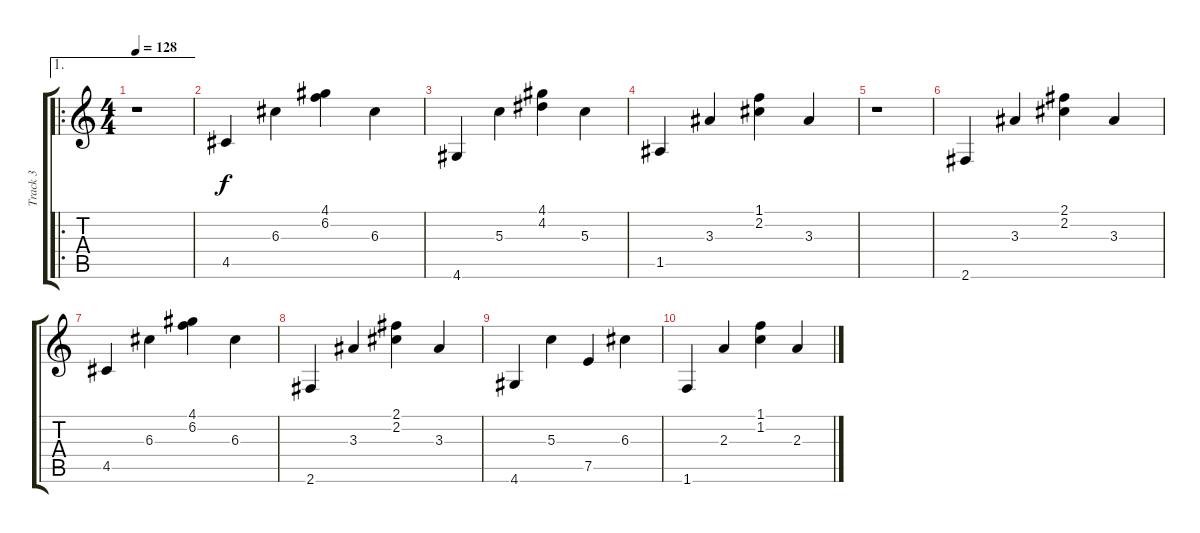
\track ("Track 3" "Track 3") {instrument acousticguitarnylon}
\staff {score tabs}
\tuning (E4 B3 G3 D3 A2 E2) {hide}
\ae 1
\ro
\ts (4 4)
\tempo 128
\clef g2
\ks c
r.1{dy f instrument acousticguitarnylon} |
4.5.4 6.3.4 (4.1 6.2).4 6.3.4 |
4.6.4 5.3.4 (4.1 4.2).4 5.3.4 |
1.5.4 3.3.4 (1.1 2.2).4 3.3.4 |
r.1 |
2.6.4 3.3.4 (2.1 2.2).4 3.3.4 |
4.5.4 6.3.4 (4.1 6.2).4 6.3.4 |
2.6.4 3.3.4 (2.1 2.2).4 3.3.4 |
4.6.4 5.3.4 7.5.4 6.3.4 |
1.6.4 2.3.4 (1.1 1.2).4 2.3.4
